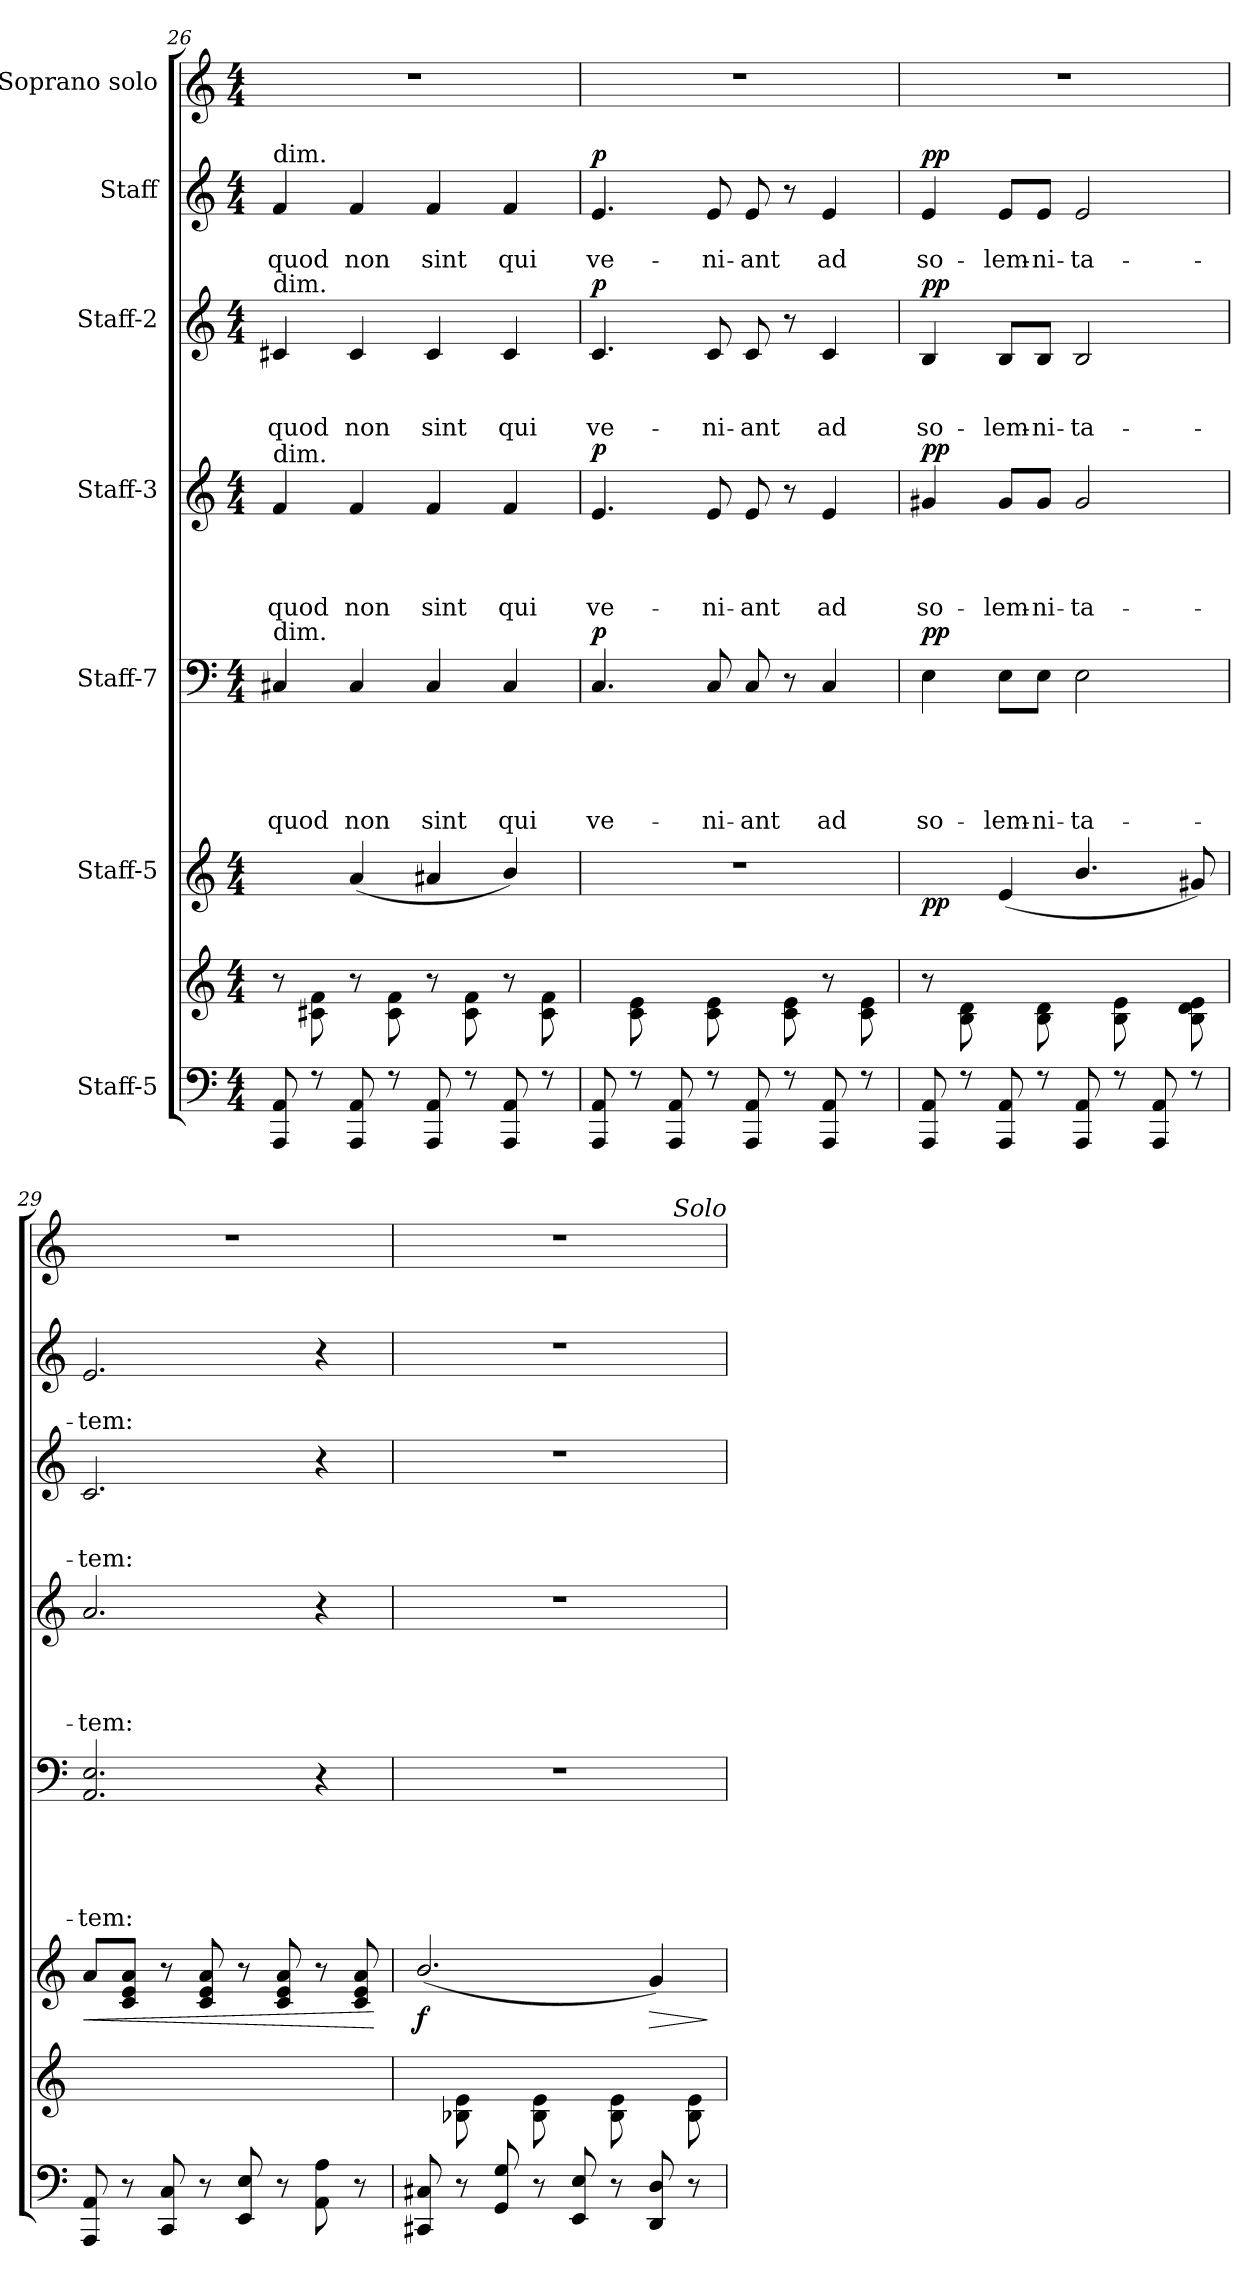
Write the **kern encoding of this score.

**kern	**kern	**kern	**dynam	**kern	**text	**text	**text	**text	**text	**dynam	**kern	**text	**text	**text	**text	**dynam	**kern	**text	**text	**text	**dynam	**kern	**text	**text	**dynam	**kern
*part7	*part7	*part6	*part6	*part5	*part5	*part5	*part5	*part5	*part5	*part5	*part4	*part4	*part4	*part4	*part4	*part4	*part3	*part3	*part3	*part3	*part3	*part2	*part2	*part2	*part2	*part1
*staff8	*staff7	*staff6	*staff6	*staff5	*staff5	*staff5	*staff5	*staff5	*staff5	*staff5	*staff4	*staff4	*staff4	*staff4	*staff4	*staff4	*staff3	*staff3	*staff3	*staff3	*staff3	*staff2	*staff2	*staff2	*staff2	*staff1
*I"Staff-5	*	*I"Staff-5	*	*I"Staff-7	*	*	*	*	*	*	*I"Staff-3	*	*	*	*	*	*I"Staff-2	*	*	*	*	*I"Staff	*	*	*	*I"Soprano solo
!!LO:LB:g=z
*clefF4	*clefG2	*clefG2	*	*clefF4	*	*	*	*	*	*	*clefG2	*	*	*	*	*	*clefG2	*	*	*	*	*clefG2	*	*	*	*clefG2
*	*	*	*	*	*	*	*	*	*	*	*ITrd7c12	*	*	*	*	*	*	*	*	*	*	*	*	*	*	*
*k[]	*k[]	*k[]	*	*k[]	*	*	*	*	*	*	*k[]	*	*	*	*	*	*k[]	*	*	*	*	*k[]	*	*	*	*k[]
*C:	*C:	*C:	*	*C:	*	*	*	*	*	*	*C:	*	*	*	*	*	*C:	*	*	*	*	*C:	*	*	*	*C:
*M4/4	*M4/4	*M4/4	*	*M4/4	*	*	*	*	*	*	*M4/4	*	*	*	*	*	*M4/4	*	*	*	*	*M4/4	*	*	*	*M4/4
=26	=26	=26	=26	=26	=26	=26	=26	=26	=26	=26	=26	=26	=26	=26	=26	=26	=26	=26	=26	=26	=26	=26	=26	=26	=26	=26
*^	*	*	*	*	*	*	*	*	*	*	*	*	*	*	*	*	*	*	*	*	*	*	*	*	*	*
!	!	!	!	!	!	!	!	!	!	!	!	!	!	!	!	!	!	!	!	!	!	!	!LO:TX:a:t=dim.	!	!	!	!
!	!	!	!	!	!	!	!	!	!	!	!	!	!	!	!	!	!	!LO:TX:a:t=dim.	!	!	!	!	!	!	!	!	!
!	!	!	!	!	!	!	!	!	!	!	!	!LO:TX:a:t=dim.	!	!	!	!	!	!	!	!	!	!	!	!	!	!	!
!	!	!	!	!	!LO:TX:a:t=dim.	!	!	!	!	!	!	!	!	!	!	!	!	!	!	!	!	!	!	!	!	!	!
!	!	!	!	!	!	!	!	!	!	!LO:LY:b	!	!	!	!	!	!LO:LY:b	!	!	!	!	!LO:LY:b	!	!	!	!LO:LY:b	!	!
8AAA/ 8AA/	1ryy	8r	4ryy	.	4C#X/	.	.	.	.	quod	.	4F/	.	.	.	quod	.	4c#X/	.	.	quod	.	4f/	.	quod	.	1r
8r	.	8c#X\ 8f\	.	.	.	.	.	.	.	.	.	.	.	.	.	.	.	.	.	.	.	.	.	.	.	.	.
!	!	!	!	!	!	!	!	!	!	!LO:LY:b	!	!	!	!	!	!LO:LY:b	!	!	!	!	!LO:LY:b	!	!	!	!LO:LY:b	!	!
8AAA/ 8AA/	.	8r	(>4a/	.	4C#/	.	.	.	.	non	.	4F/	.	.	.	non	.	4c#/	.	.	non	.	4f/	.	non	.	.
8r	.	8c#\ 8f\	.	.	.	.	.	.	.	.	.	.	.	.	.	.	.	.	.	.	.	.	.	.	.	.	.
!	!	!	!	!	!	!	!	!	!	!LO:LY:b	!	!	!	!	!	!LO:LY:b	!	!	!	!	!LO:LY:b	!	!	!	!LO:LY:b	!	!
8AAA/ 8AA/	.	8r	4a#X/	.	4C#/	.	.	.	.	sint	.	4F/	.	.	.	sint	.	4c#/	.	.	sint	.	4f/	.	sint	.	.
8r	.	8c#\ 8f\	.	.	.	.	.	.	.	.	.	.	.	.	.	.	.	.	.	.	.	.	.	.	.	.	.
!	!	!	!	!	!	!	!	!	!	!LO:LY:b	!	!	!	!	!	!LO:LY:b	!	!	!	!	!LO:LY:b	!	!	!	!LO:LY:b	!	!
8AAA/ 8AA/	.	8r	4b/)	.	4C#/	.	.	.	.	qui	.	4F/	.	.	.	qui	.	4c#/	.	.	qui	.	4f/	.	qui	.	.
8r	.	8c#\ 8f\	.	.	.	.	.	.	.	.	.	.	.	.	.	.	.	.	.	.	.	.	.	.	.	.	.
=27	=27	=27	=27	=27	=27	=27	=27	=27	=27	=27	=27	=27	=27	=27	=27	=27	=27	=27	=27	=27	=27	=27	=27	=27	=27	=27	=27
!	!	!	!	!	!	!	!	!	!	!LO:LY:b	!LO:DY:a	!	!	!	!	!LO:LY:b	!LO:DY:a	!	!	!	!LO:LY:b	!LO:DY:a	!	!	!LO:LY:b	!LO:DY:a	!
8AAA/ 8AA/	1ryy	8ryy	1r	.	4.C/	.	.	.	.	ve-	p	4.E/	.	.	.	ve-	p	4.c/	.	.	ve-	p	4.e/	.	ve-	p	1r
8r	.	8c\ 8e\	.	.	.	.	.	.	.	.	.	.	.	.	.	.	.	.	.	.	.	.	.	.	.	.	.
8AAA/ 8AA/	.	8ryy	.	.	.	.	.	.	.	.	.	.	.	.	.	.	.	.	.	.	.	.	.	.	.	.	.
!	!	!	!	!	!	!	!	!	!	!LO:LY:b	!	!	!	!	!	!LO:LY:b	!	!	!	!	!LO:LY:b	!	!	!	!LO:LY:b	!	!
8r	.	8c\ 8e\	.	.	8C/	.	.	.	.	-ni-	.	8E/	.	.	.	-ni-	.	8c/	.	.	-ni-	.	8e/	.	-ni-	.	.
!	!	!	!	!	!	!	!	!	!	!LO:LY:b	!	!	!	!	!	!LO:LY:b	!	!	!	!	!LO:LY:b	!	!	!	!LO:LY:b	!	!
8AAA/ 8AA/	.	8ryy	.	.	8C/	.	.	.	.	-ant	.	8E/	.	.	.	-ant	.	8c/	.	.	-ant	.	8e/	.	-ant	.	.
8r	.	8c\ 8e\	.	.	8r	.	.	.	.	.	.	8r	.	.	.	.	.	8r	.	.	.	.	8r	.	.	.	.
!	!	!	!	!	!	!	!	!	!	!LO:LY:b	!	!	!	!	!	!LO:LY:b	!	!	!	!	!LO:LY:b	!	!	!	!LO:LY:b	!	!
8AAA/ 8AA/	.	8r	.	.	4C/	.	.	.	.	ad	.	4E/	.	.	.	ad	.	4c/	.	.	ad	.	4e/	.	ad	.	.
8r	.	8c\ 8e\	.	.	.	.	.	.	.	.	.	.	.	.	.	.	.	.	.	.	.	.	.	.	.	.	.
=28	=28	=28	=28	=28	=28	=28	=28	=28	=28	=28	=28	=28	=28	=28	=28	=28	=28	=28	=28	=28	=28	=28	=28	=28	=28	=28	=28
!	!	!	!	!LO:DY:b	!	!	!	!	!	!LO:LY:b	!LO:DY:a	!	!	!	!	!LO:LY:b	!LO:DY:a	!	!	!	!LO:LY:b	!LO:DY:a	!	!	!LO:LY:b	!LO:DY:a	!
8AAA/ 8AA/	1ryy	8r	4ryy	pp	4E\	.	.	.	.	so-	pp	4G#X/	.	.	.	so-	pp	4B/	.	.	so-	pp	4e/	.	so-	pp	1r
8r	.	8B\ 8d\	.	.	.	.	.	.	.	.	.	.	.	.	.	.	.	.	.	.	.	.	.	.	.	.	.
!	!	!	!	!	!	!	!	!	!	!LO:LY:b	!	!	!	!	!	!LO:LY:b	!	!	!	!	!LO:LY:b	!	!	!	!LO:LY:b	!	!
8AAA/ 8AA/	.	8ryy	(>4e/	.	8E\L	.	.	.	.	-lem-	.	8G#/L	.	.	.	-lem-	.	8B/L	.	.	-lem-	.	8e/L	.	-lem-	.	.
!	!	!	!	!	!	!	!	!	!	!LO:LY:b	!	!	!	!	!	!LO:LY:b	!	!	!	!	!LO:LY:b	!	!	!	!LO:LY:b	!	!
8r	.	8B\ 8d\	.	.	8E\J	.	.	.	.	-ni-	.	8G#/J	.	.	.	-ni-	.	8B/J	.	.	-ni-	.	8e/J	.	-ni-	.	.
!	!	!	!	!	!	!	!	!	!	!LO:LY:b	!	!	!	!	!	!LO:LY:b	!	!	!	!	!LO:LY:b	!	!	!	!LO:LY:b	!	!
8AAA/ 8AA/	.	8ryy	4.b/	.	2E\	.	.	.	.	-ta-	.	2G#/	.	.	.	-ta-	.	2B/	.	.	-ta-	.	2e/	.	-ta-	.	.
8r	.	8B\ 8e\	.	.	.	.	.	.	.	.	.	.	.	.	.	.	.	.	.	.	.	.	.	.	.	.	.
8AAA/ 8AA/	.	8ryy	.	.	.	.	.	.	.	.	.	.	.	.	.	.	.	.	.	.	.	.	.	.	.	.	.
8r	.	8B\ 8d\ 8e\	8g#X/)	.	.	.	.	.	.	.	.	.	.	.	.	.	.	.	.	.	.	.	.	.	.	.	.
=29	=29	=29	=29	=29	=29	=29	=29	=29	=29	=29	=29	=29	=29	=29	=29	=29	=29	=29	=29	=29	=29	=29	=29	=29	=29	=29	=29
!	!	!	!	!LO:HP:b	!	!	!	!	!	!LO:LY:b	!	!	!	!	!	!LO:LY:b	!	!	!	!	!LO:LY:b	!	!	!	!LO:LY:b	!	!
8AAA/ 8AA/	1ryy	1ryy	8a/L	<	2.AA/ 2.E/	.	.	.	.	-tem:	.	2.A/	.	.	.	-tem:	.	2.c/	.	.	-tem:	.	2.e/	.	-tem:	.	1r
8r	.	.	8c/ 8e/ 8a/J	.	.	.	.	.	.	.	.	.	.	.	.	.	.	.	.	.	.	.	.	.	.	.	.
8CC/ 8C/	.	.	8r	.	.	.	.	.	.	.	.	.	.	.	.	.	.	.	.	.	.	.	.	.	.	.	.
8r	.	.	8c/ 8e/ 8a/	.	.	.	.	.	.	.	.	.	.	.	.	.	.	.	.	.	.	.	.	.	.	.	.
8EE/ 8E/	.	.	8r	.	.	.	.	.	.	.	.	.	.	.	.	.	.	.	.	.	.	.	.	.	.	.	.
8r	.	.	8c/ 8e/ 8a/	.	.	.	.	.	.	.	.	.	.	.	.	.	.	.	.	.	.	.	.	.	.	.	.
8AA\ 8A\	.	.	8r	.	4r	.	.	.	.	.	.	4r	.	.	.	.	.	4r	.	.	.	.	4r	.	.	.	.
8r	.	.	8c/ 8e/ 8a/	.	.	.	.	.	.	.	.	.	.	.	.	.	.	.	.	.	.	.	.	.	.	.	.
*v	*v	*	*	*	*	*	*	*	*	*	*	*	*	*	*	*	*	*	*	*	*	*	*	*	*	*	*
.	.	.	[	.	.	.	.	.	.	.	.	.	.	.	.	.	.	.	.	.	.	.	.	.	.	.
!!LO:PB:g=z
=30	=30	=30	=30	=30	=30	=30	=30	=30	=30	=30	=30	=30	=30	=30	=30	=30	=30	=30	=30	=30	=30	=30	=30	=30	=30	=30
*^	*	*	*	*	*	*	*	*	*	*	*	*	*	*	*	*	*	*	*	*	*	*	*	*	*	*
!	!	!	!	!LO:DY:b	!	!	!	!	!	!	!	!	!	!	!	!	!	!	!	!	!	!	!	!	!	!	!
8CC#X/ 8C#X/	1ryy	8ryy	(>2.b/	f	1r	.	.	.	.	.	.	1r	.	.	.	.	.	1r	.	.	.	.	1r	.	.	.	1r
8r	.	8B-X\ 8e\	.	.	.	.	.	.	.	.	.	.	.	.	.	.	.	.	.	.	.	.	.	.	.	.	.
8GG/ 8G/	.	8ryy	.	.	.	.	.	.	.	.	.	.	.	.	.	.	.	.	.	.	.	.	.	.	.	.	.
8r	.	8B-\ 8e\	.	.	.	.	.	.	.	.	.	.	.	.	.	.	.	.	.	.	.	.	.	.	.	.	.
8EE/ 8E/	.	8ryy	.	.	.	.	.	.	.	.	.	.	.	.	.	.	.	.	.	.	.	.	.	.	.	.	.
8r	.	8B-\ 8e\	.	.	.	.	.	.	.	.	.	.	.	.	.	.	.	.	.	.	.	.	.	.	.	.	.
!	!	!	!	!LO:HP:b	!	!	!	!	!	!	!	!	!	!	!	!	!	!	!	!	!	!	!	!	!	!	!
8DD/ 8D/	.	8ryy	4g/)	>	.	.	.	.	.	.	.	.	.	.	.	.	.	.	.	.	.	.	.	.	.	.	.
8r	.	8B-\ 8e\	.	.	.	.	.	.	.	.	.	.	.	.	.	.	.	.	.	.	.	.	.	.	.	.	.
*v	*v	*	*	*	*	*	*	*	*	*	*	*	*	*	*	*	*	*	*	*	*	*	*	*	*	*	*
.	.	.	]	.	.	.	.	.	.	.	.	.	.	.	.	.	.	.	.	.	.	.	.	.	.	.
!	!	!	!	!	!	!	!	!	!	!	!	!	!	!	!	!	!	!	!	!	!	!	!	!	!	!LO:TX:a:i:t=Solo
=	=	=	=	=	=	=	=	=	=	=	=	=	=	=	=	=	=	=	=	=	=	=	=	=	=	=
*-	*-	*-	*-	*-	*-	*-	*-	*-	*-	*-	*-	*-	*-	*-	*-	*-	*-	*-	*-	*-	*-	*-	*-	*-	*-	*-
